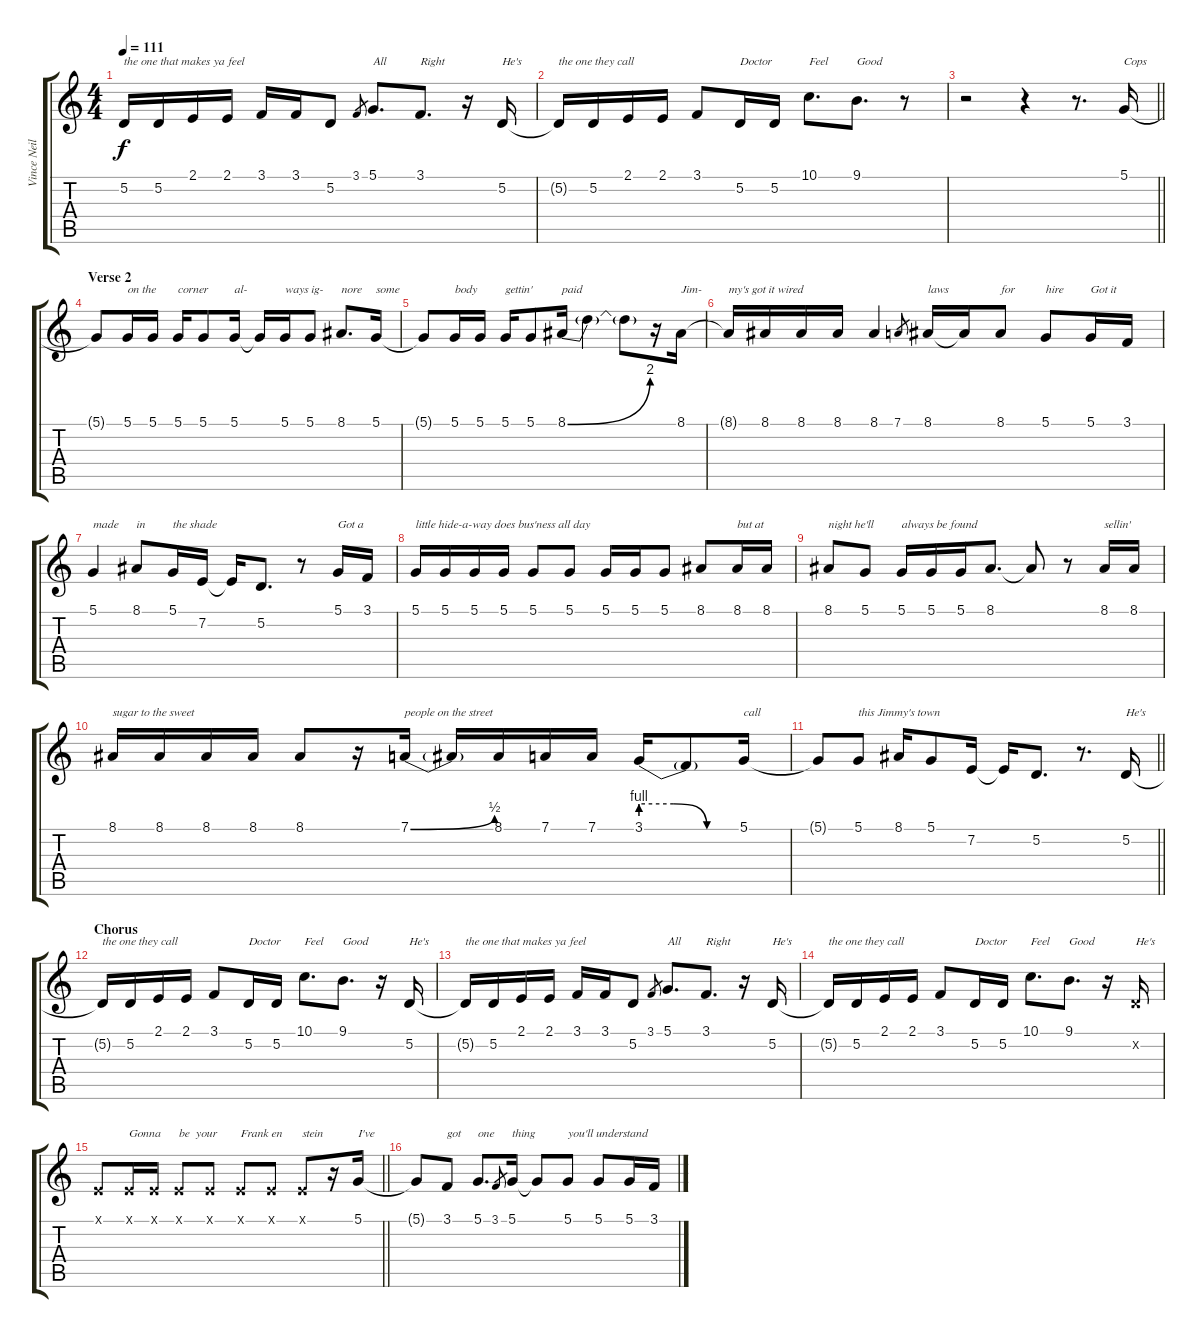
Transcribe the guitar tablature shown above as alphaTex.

\track ("Vince Neil" "Vince Neil") {instrument lead2sawtooth}
\staff {score tabs}
\tuning (D4 A3 F3 C3 G2 D2) {hide}
\ts (4 4)
\tempo 111
\clef g2
\ks c
5.2{t}.16{txt "the one that makes ya feel " dy f} 5.2.16 2.1.16 2.1.16 3.1.16 3.1.16 5.2.8 3.1.8{gr} 5.1.8{d txt "All"} 3.1.8{d txt "Right"} r.16 5.2.16{txt "He's"} |
5.2{t}.16{txt "the one they call "} 5.2.16 2.1.16 2.1.16 3.1.8 5.2.16{txt "Doctor"} 5.2.16 10.1.8{d txt "Feel"} 9.1.8{d txt "Good"} r.8 |
\barLineRight lightlight
r.2 r.4 r.8{d} 5.1.16{txt "Cops"} |
\section ("" "Verse 2")
5.1{t}.8 5.1.16{txt "on the"} 5.1.16 5.1.16{txt "corner"} 5.1.8 5.1.16{txt "al-"} 5.1{t}.16 5.1.16{txt "ways ig-"} 5.1.8 8.1.8{d txt "nore"} 5.1.16{txt "some"} |
5.1{t}.8 5.1.16{txt "body"} 5.1.16 5.1.16{txt "gettin'"} 5.1.8 8.1{be (bend 0 0 60 8)}.16{txt "paid"} 8.1{t}.4 8.1{t}.8 r.16 8.1.16{txt "Jim-"} |
8.1{t}.16{txt "my's got it wired"} 8.1.16 8.1.16 8.1.16 8.1.4 7.1.8{gr} 8.1.16{txt "laws"} 8.1{t}.16 8.1.8{txt "for"} 5.1.8{txt "hire"} 5.1.16{txt "Got it"} 3.1.16 |
5.1.4{txt "made"} 8.1.8{txt "in"} 5.1.16{txt "the shade"} 7.2.16 7.2{t}.16 5.2.8{d} r.8 5.1.16{txt "Got a"} 3.1.16 |
5.1.16{txt "little hide-a-way does bus'ness all day"} 5.1.16 5.1.16 5.1.16 5.1.8 5.1.8 5.1.16 5.1.16 5.1.8 8.1.8 8.1.16{txt "but at"} 8.1.16 |
8.1.8{txt "night he'll"} 5.1.8 5.1.16{txt "always be found"} 5.1.16 5.1.16 8.1.8{d} 8.1{t}.8 r.8 8.1.16{txt "sellin'"} 8.1.16 |
8.1.16{txt "sugar to the sweet"} 8.1.16 8.1.16 8.1.16 8.1.8 r.16 7.1{be (bend 0 0 60 2)}.16{txt "people on the street"} 7.1{t}.16 8.1.16 7.1.16 7.1.16 3.1{be (custom 0 4 20 4 40 0 60 0)}.16 3.1{t}.8 5.1.16{txt "call"} |
\barLineRight lightlight
5.1{t}.8 5.1.8{txt "this Jimmy's town"} 8.1.16 5.1.8 7.2.16 7.2{t}.16 5.2.8{d} r.8{d} 5.2.16{txt "He's"} |
\section ("" "Chorus")
5.2{t}.16{txt "the one they call "} 5.2.16 2.1.16 2.1.16 3.1.8 5.2.16{txt "Doctor"} 5.2.16 10.1.8{d txt "Feel"} 9.1.8{d txt "Good"} r.16 5.2.16{txt "He's"} |
5.2{t}.16{txt "the one that makes ya feel "} 5.2.16 2.1.16 2.1.16 3.1.16 3.1.16 5.2.8 3.1.8{gr} 5.1.8{d txt "All"} 3.1.8{d txt "Right"} r.16 5.2.16{txt "He's"} |
5.2{t}.16{txt "the one they call "} 5.2.16 2.1.16 2.1.16 3.1.8 5.2.16{txt "Doctor"} 5.2.16 10.1.8{d txt "Feel"} 9.1.8{d txt "Good"} r.16 5.2{x}.16{txt "He's"} |
\barLineRight lightlight
2.1{x}.8 2.1{x}.16{txt "Gonna"} 2.1{x}.16 2.1{x}.8{txt "be  your"} 2.1{x}.8 2.1{x}.8{txt "Frank"} 2.1{x}.8{txt "en"} 2.1{x}.8{txt "stein"} r.16 5.1.16{txt "I've"} |
5.1{t}.8 3.1.8{txt "got"} 5.1.8{d txt "one"} 3.1.8{gr} 5.1.16{txt "thing"} 5.1{t}.8 5.1.8{txt "you'll understand"} 5.1.8 5.1.16 3.1.16
